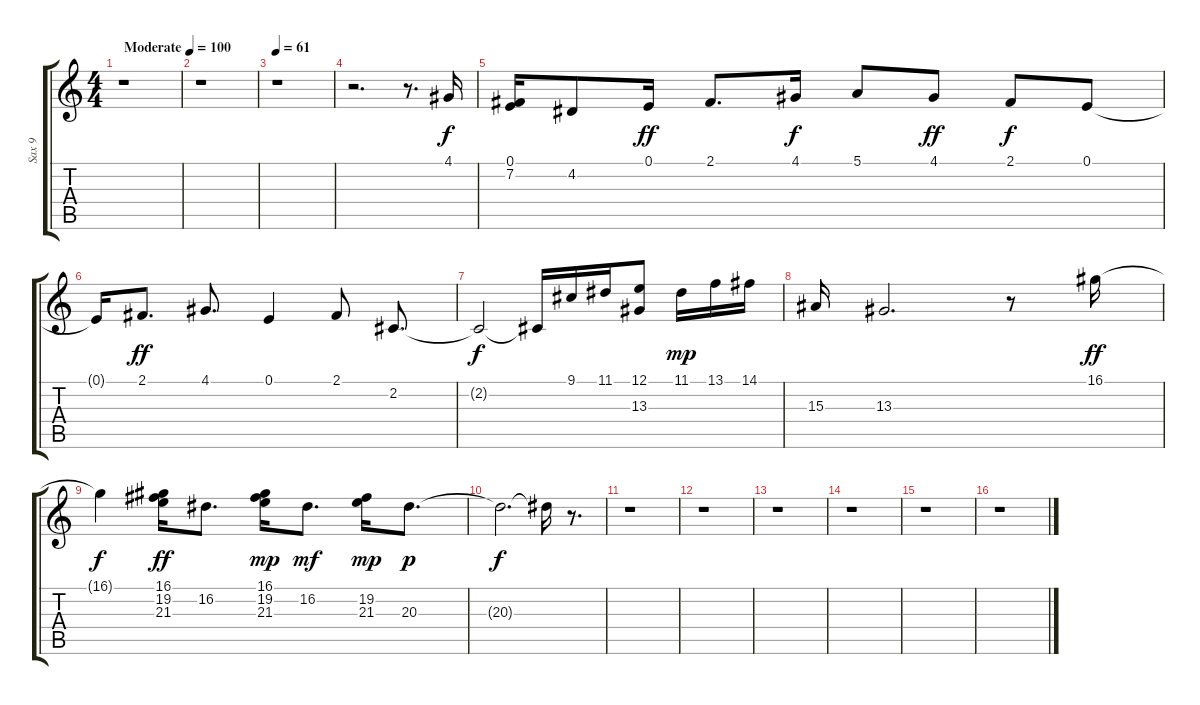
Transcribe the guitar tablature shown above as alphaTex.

\track ("Sax 9" "Sax 9") {instrument sopranosax}
\staff {score tabs}
\tuning (E4 B3 G3 D3 A2 E2) {hide}
\ts (4 4)
\tempo (100 "Moderate")
\clef g2
\ks c
r.1{dy f instrument sopranosax} |
r.1 |
\tempo 61
r.1 |
r.2{d} r.8{d} 4.1.16 |
(0.1 7.2).16 4.2.8 0.1.16{dy ff} 2.1.8{d} 4.1.16{dy f} 5.1.8 4.1.8{dy ff} 2.1.8{dy f} 0.1.8 |
0.1{t}.16 2.1.8{d dy ff} 4.1.8{d} 0.1.4 2.1.8 2.2.8{d} |
2.2{t}.2{dy f} 2.2{t}.16 9.1.16 11.1.16 (12.1 13.3).8 11.1.16{dy mp} 13.1.16 14.1.16 |
15.3.16 13.3.2{d} r.8 16.1.16{dy ff} |
16.1{t}.4{dy f} (16.1 19.2 21.3).16{dy ff} 16.2.8{d} (16.1 19.2 21.3).16{dy mp} 16.2.8{d dy mf} (19.2 21.3).16{dy mp} 20.3.8{d dy p} |
20.3{t}.2{d dy f} 20.3{t}.16 r.8{d} |
r.1 |
r.1 |
r.1 |
r.1 |
r.1 |
r.1
